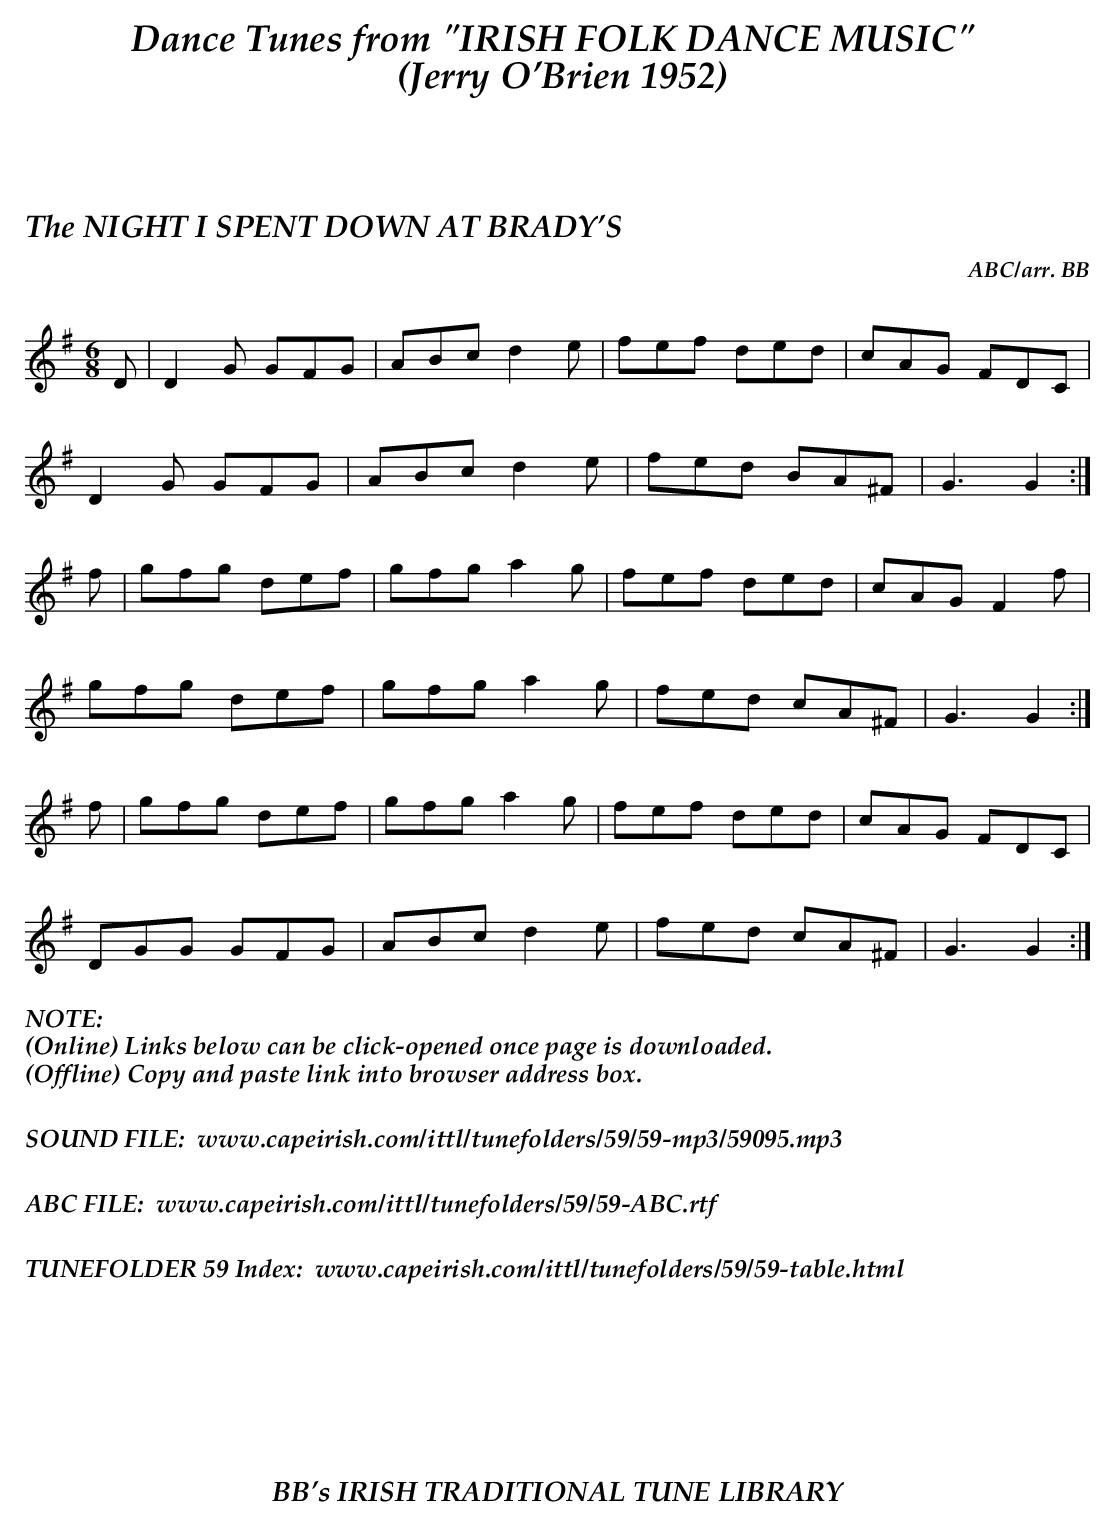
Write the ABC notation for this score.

X:1
T:NIGHT I SPENT DOWN AT BRADY'S, The
C:ABC/arr. BB
sharp. There are three F's clearly marked as sharp (mm 7,15,23)
but none of the others have any markings at all. Basically your
guess is as good as mine. The MP3 will have all F sharps.
M:6/8
L:1/8
K:G
D|D2G GFG|ABc d2e|fef ded|cAG FDC|
D2G GFG|ABc d2 e|fed BA^F|G3 G2:|
f|gfg def|gfg a2 g|fef ded|cAG F2 f|
gfg def|gfg a2 g|fed cA^F|G3 G2:|
f|gfg def|gfg a2 g|fef ded|cAG FDC|
DGG GFG|ABc d2 e|fed cA^F|G3 G2:|
%%textfont "Palatino-BoldItalic" 16
%%begintext
%%NOTE:
(Online) Links below can be click-opened once page is downloaded.
(Offline) Copy and paste link into browser address box.
%%
%%
SOUND FILE:  www.capeirish.com/ittl/tunefolders/59/59-mp3/59095.mp3
%%
%%
ABC FILE:  www.capeirish.com/ittl/tunefolders/59/59-ABC.rtf
%%
%%
TUNEFOLDER 59 Index:  www.capeirish.com/ittl/tunefolders/59/59-table.html
